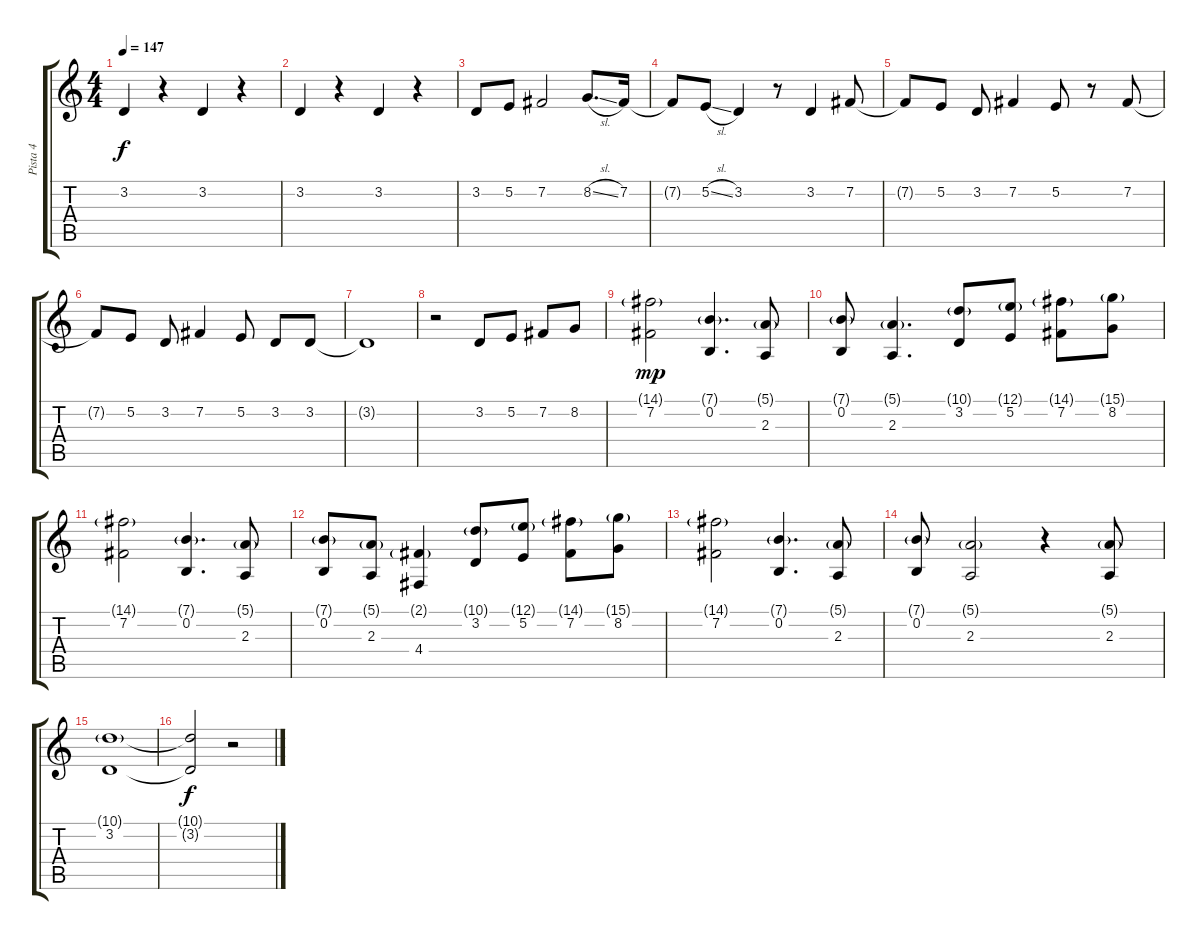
\track ("Pista 4" "Pista 4") {instrument altosax}
\staff {score tabs}
\tuning (E4 B3 G3 D3 A2 E2) {hide}
\ts (4 4)
\tempo 147
\clef g2
\ks c
3.2.4{dy f} r.4 3.2.4 r.4 |
3.2.4 r.4 3.2.4 r.4 |
3.2.8 5.2.8 7.2.2 8.2{sl}.8{d} 7.2.16 |
7.2{t}.8 5.2{sl}.8 3.2.4 r.8 3.2.4 7.2.8 |
7.2{t}.8 5.2.8 3.2.8 7.2.4 5.2.8 r.8 7.2.8 |
7.2{t}.8 5.2.8 3.2.8 7.2.4 5.2.8 3.2.8 3.2.8 |
3.2{t}.1 |
r.2 3.2.8 5.2.8 7.2.8 8.2.8 |
(14.1{g} 7.2).2{dy mp} (7.1{g} 0.2).4{d} (5.1{g} 2.3).8 |
(7.1{g} 0.2).8 (5.1{g} 2.3).4{d} (10.1{g} 3.2).8 (12.1{g} 5.2).8 (14.1{g} 7.2).8 (15.1{g} 8.2).8 |
(14.1{g} 7.2).2 (7.1{g} 0.2).4{d} (5.1{g} 2.3).8 |
(7.1{g} 0.2).8 (5.1{g} 2.3).8 (2.1{g} 4.4).4 (10.1{g} 3.2).8 (12.1{g} 5.2).8 (14.1{g} 7.2).8 (15.1{g} 8.2).8 |
(14.1{g} 7.2).2 (7.1{g} 0.2).4{d} (5.1{g} 2.3).8 |
(7.1{g} 0.2).8 (5.1{g} 2.3).2 r.4 (5.1{g} 2.3).8 |
(10.1{g} 3.2).1 |
(10.1{t} 3.2{t}).2{dy f} r.2
